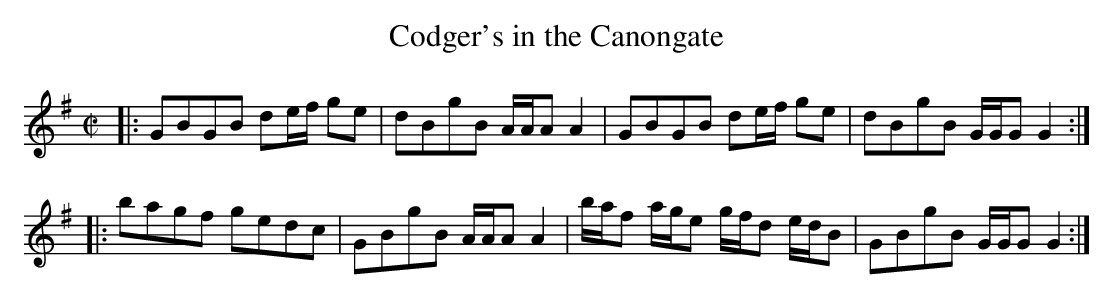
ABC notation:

X:1
T: Codger's in the Canongate
M: C|
L: 1/8
K: G
|: GBGB de/f/ ge | dBgB A/A/A A2 | GBGB de/f/ ge | dBgB G/G/G G2 :|
|: bagf gedc | GBgB A/A/A A2 | b/a/f a/g/e g/f/d e/d/B | GBgB G/G/G G2 :|
